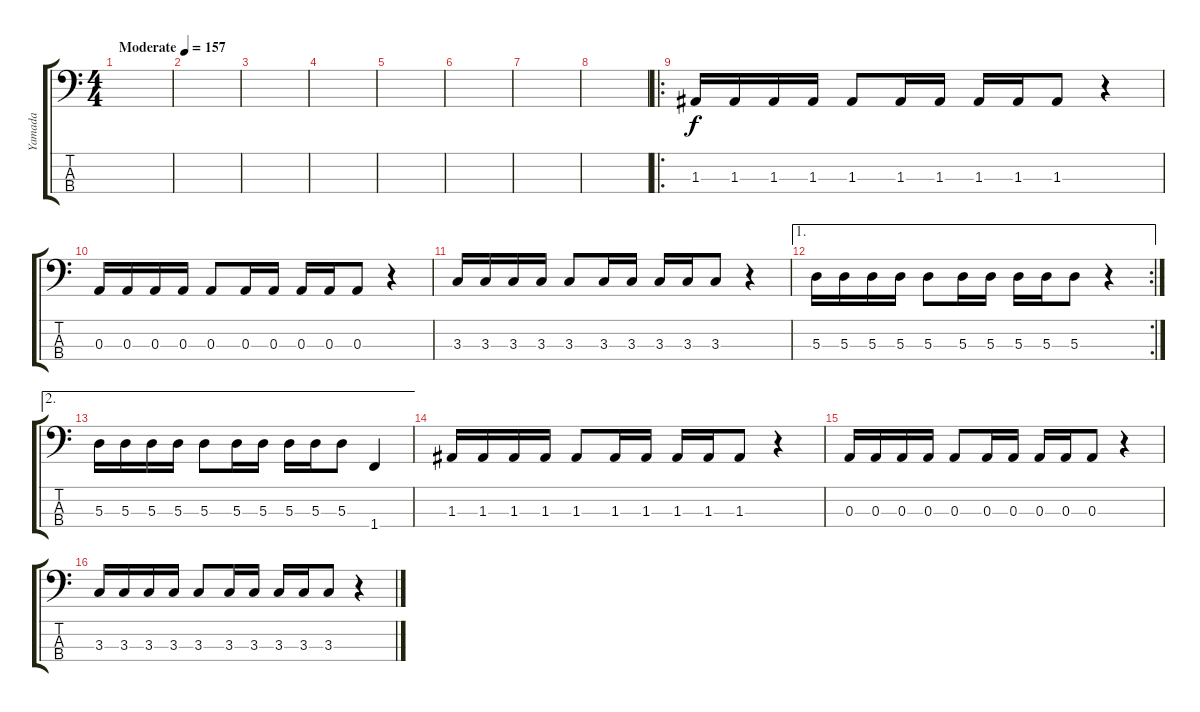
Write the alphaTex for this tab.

\track ("Yamada" "Yamada") {instrument electricbasspick}
\staff {score tabs}
\tuning (G2 D2 A1 E1) {hide}
\ts (4 4)
\tempo (157 "Moderate")
\clef f4
\ks c
|
|
|
|
|
|
|
|
\ro
1.3.16 1.3.16 1.3.16 1.3.16 1.3.8 1.3.16 1.3.16 1.3.16 1.3.16 1.3.8 r.4 |
0.3.16 0.3.16 0.3.16 0.3.16 0.3.8 0.3.16 0.3.16 0.3.16 0.3.16 0.3.8 r.4 |
3.3.16 3.3.16 3.3.16 3.3.16 3.3.8 3.3.16 3.3.16 3.3.16 3.3.16 3.3.8 r.4 |
\ae 1
\rc 2
5.3.16 5.3.16 5.3.16 5.3.16 5.3.8 5.3.16 5.3.16 5.3.16 5.3.16 5.3.8 r.4 |
\ae 2
5.3.16 5.3.16 5.3.16 5.3.16 5.3.8 5.3.16 5.3.16 5.3.16 5.3.16 5.3.8 1.4.4 |
1.3.16 1.3.16 1.3.16 1.3.16 1.3.8 1.3.16 1.3.16 1.3.16 1.3.16 1.3.8 r.4 |
0.3.16 0.3.16 0.3.16 0.3.16 0.3.8 0.3.16 0.3.16 0.3.16 0.3.16 0.3.8 r.4 |
3.3.16 3.3.16 3.3.16 3.3.16 3.3.8 3.3.16 3.3.16 3.3.16 3.3.16 3.3.8 r.4
